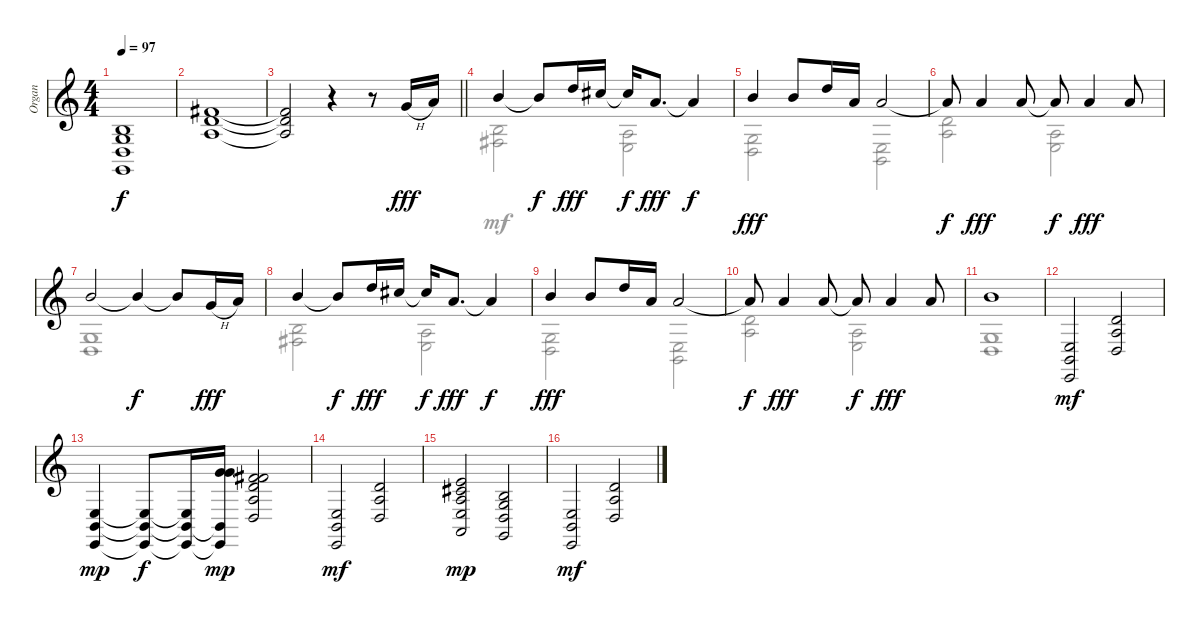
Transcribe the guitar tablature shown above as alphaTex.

\track ("Organ" "Organ") {instrument drawbarorgan}
\staff {score}
\tuning (E4 B3 G3 D3 A2 E2) {hide}
\voice
\ts (4 4)
\tempo 97
\clef g2
\ks c
(4.3{t} 5.4{t} 5.5{t} 3.6{t}).1{dy f} |
(2.1 3.2 2.3).1 |
\barLineRight lightlight
(2.1{t} 3.2{t} 2.3{t}).2 r.4 r.8 8.2{h}.16{dy fff volume 16} 10.2.16 |
12.2.4 12.2{t}.8{dy f} 15.2.16{dy fff} 14.2.16 14.2{t}.16{dy f} 10.2.8{d dy fff} 10.2{t}.4{dy f} |
12.2.4{dy fff} 12.2.8 15.2.16 10.2.16 10.2.2 |
10.2{t}.8{dy f} 10.2.4{dy fff} 10.2.8 10.2{t}.8{dy f} 10.2.4{dy fff} 10.2.8 |
12.2.2 12.2{t}.4{dy f} 12.2{t}.8 8.2{h}.16{dy fff} 10.2.16 |
12.2.4 12.2{t}.8{dy f} 15.2.16{dy fff} 14.2.16 14.2{t}.16{dy f} 10.2.8{d dy fff} 10.2{t}.4{dy f} |
12.2.4{dy fff} 12.2.8 15.2.16 10.2.16 10.2.2 |
10.2{t}.8{dy f} 10.2.4{dy fff} 10.2.8 10.2{t}.8{dy f} 10.2.4{dy fff} 10.2.8 |
12.2.1 |
(2.4 2.5 0.6).2{dy mf volume 12} (7.3 7.4 5.5).2 |
(2.4 2.5 0.6).4{dy mp} (2.4{t} 2.5{t} 0.6{t}).8{dy f} (2.4{t} 2.5{t} 0.6{t}).16 (3.1 8.2{h} 2.5{t} 0.6{t}).16{dy mp} (2.1 7.2 7.3 7.4 5.5).2 |
(2.4 2.5 0.6).2{dy mf} (7.3 7.4 5.5).2 |
(5.2 6.3 7.4 7.5 5.6).2{dy mp} (4.3 5.4 5.5 3.6).2 |
(2.4 2.5 0.6).2{dy mf} (7.3 7.4 5.5).2
\voice
\clef g2
\ottava regular
\simile none
\ks c
|
|
\barLineRight lightlight
|
(9.4 9.5).2 (7.4 7.5).2 |
(5.4 5.5).2 (2.4 2.5).2 |
(12.4 12.5).2 (7.4 7.5).2 |
(5.4 5.5).1 |
(9.4 9.5).2 (7.4 7.5).2 |
(5.4 5.5).2 (2.4 2.5).2 |
(12.4 12.5).2 (7.4 7.5).2 |
(5.4 5.5).1 |
|
|
|
|
